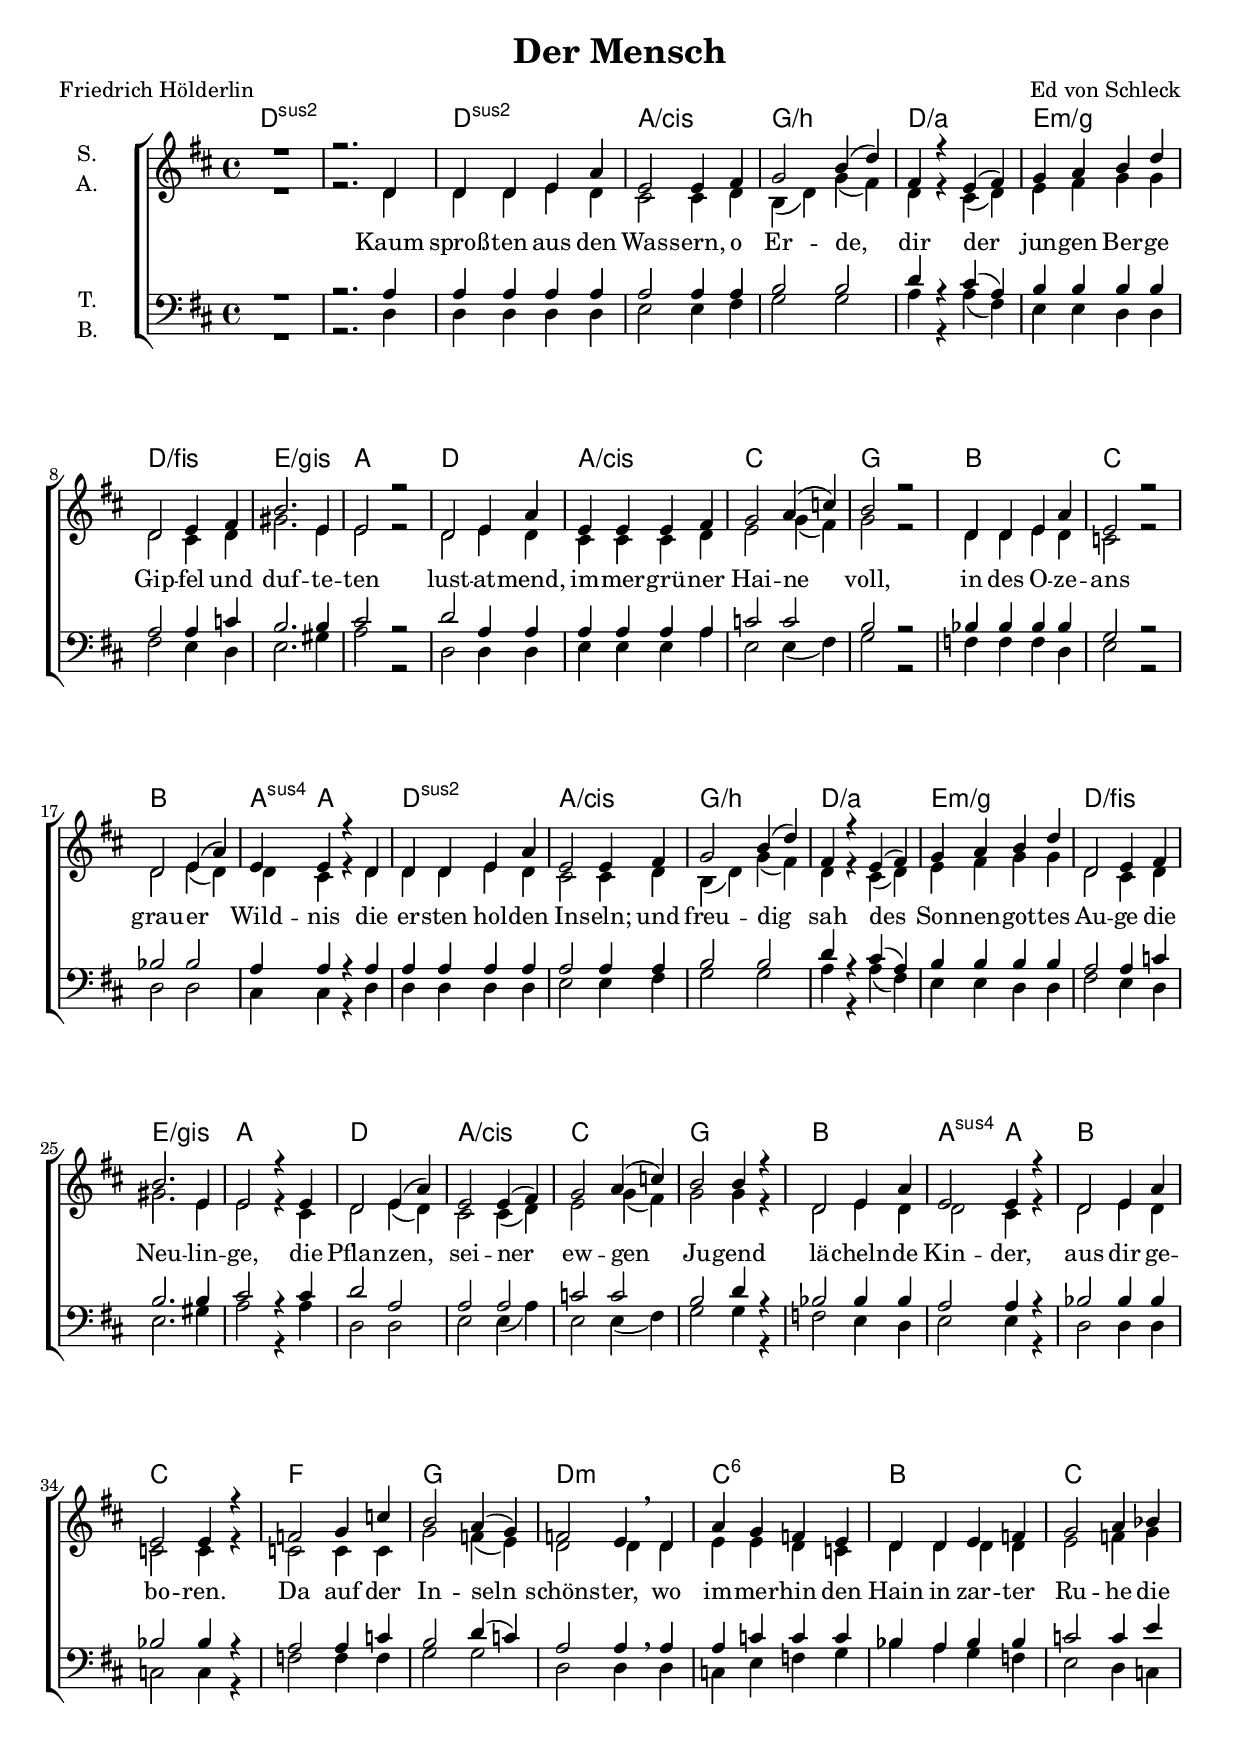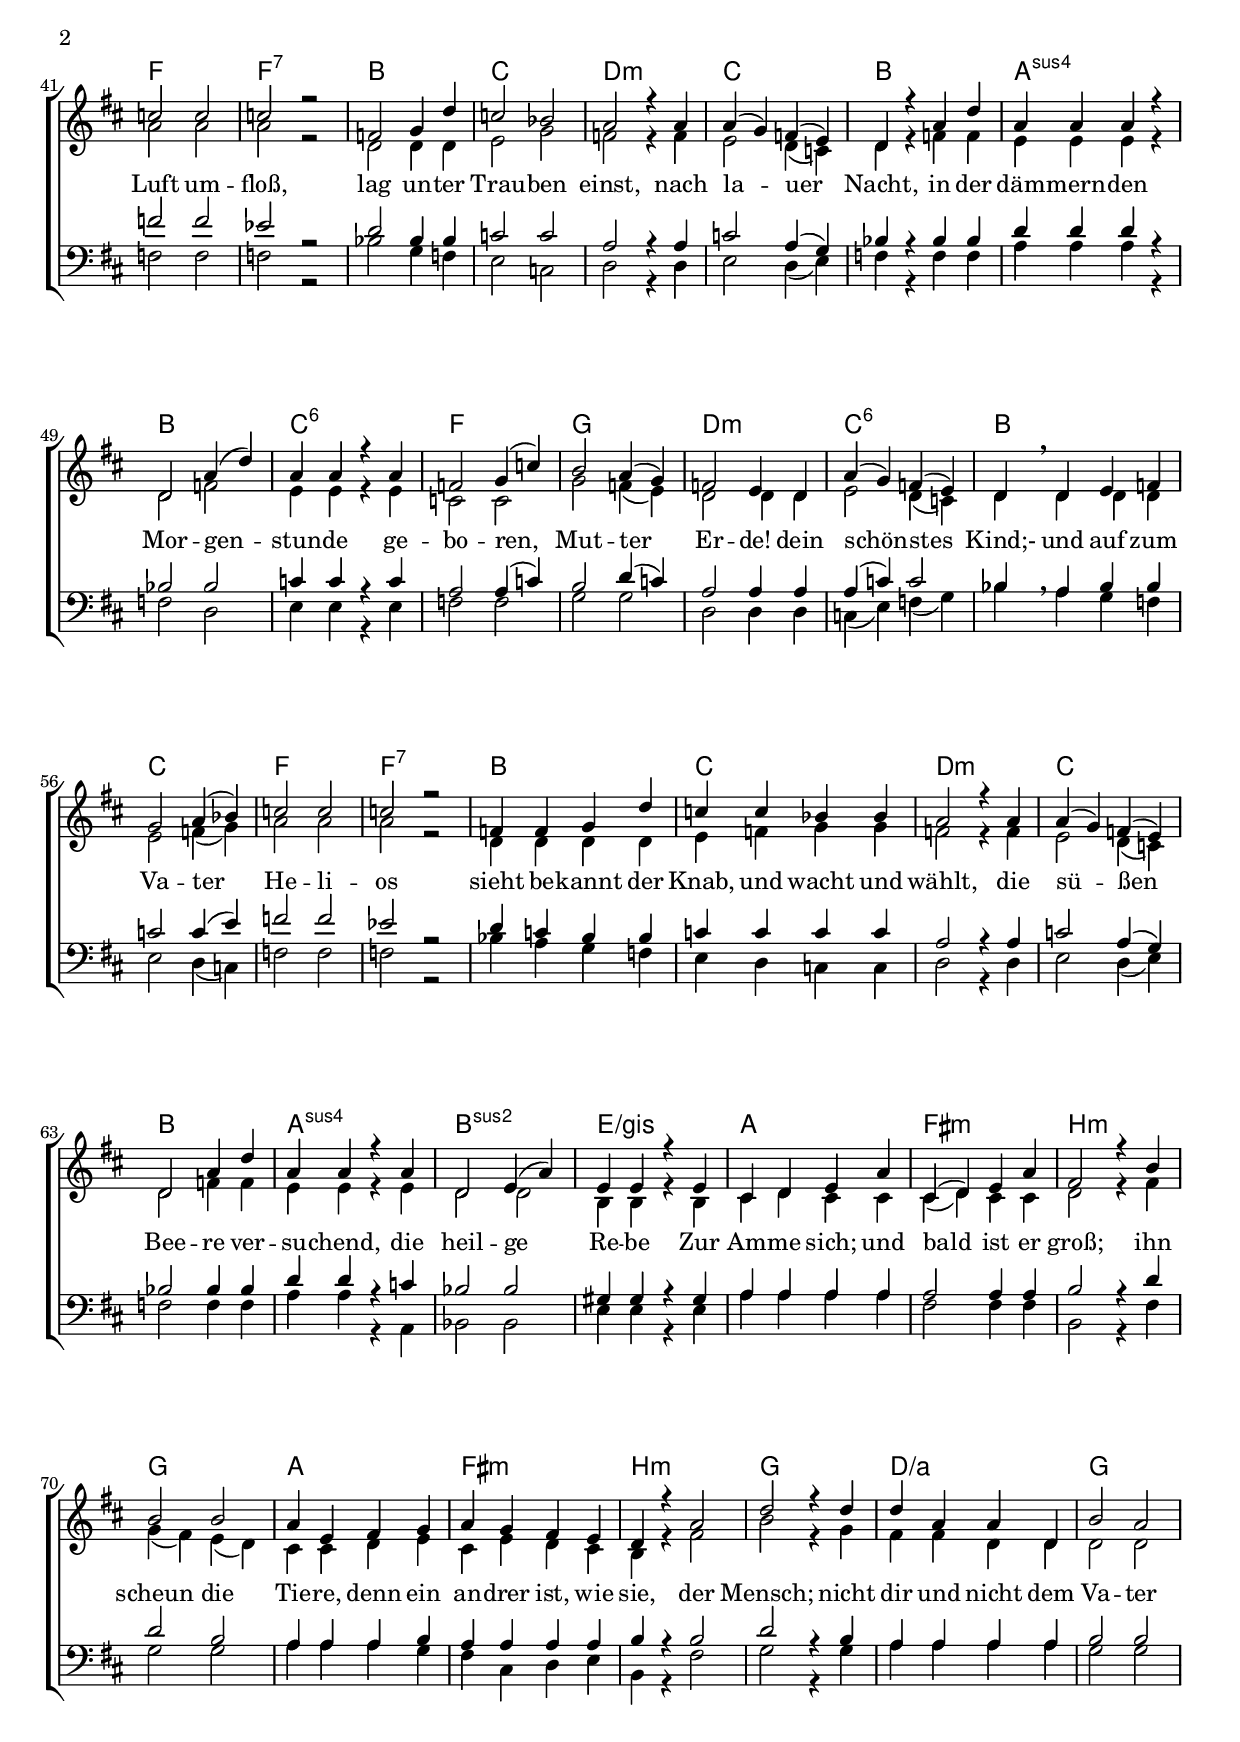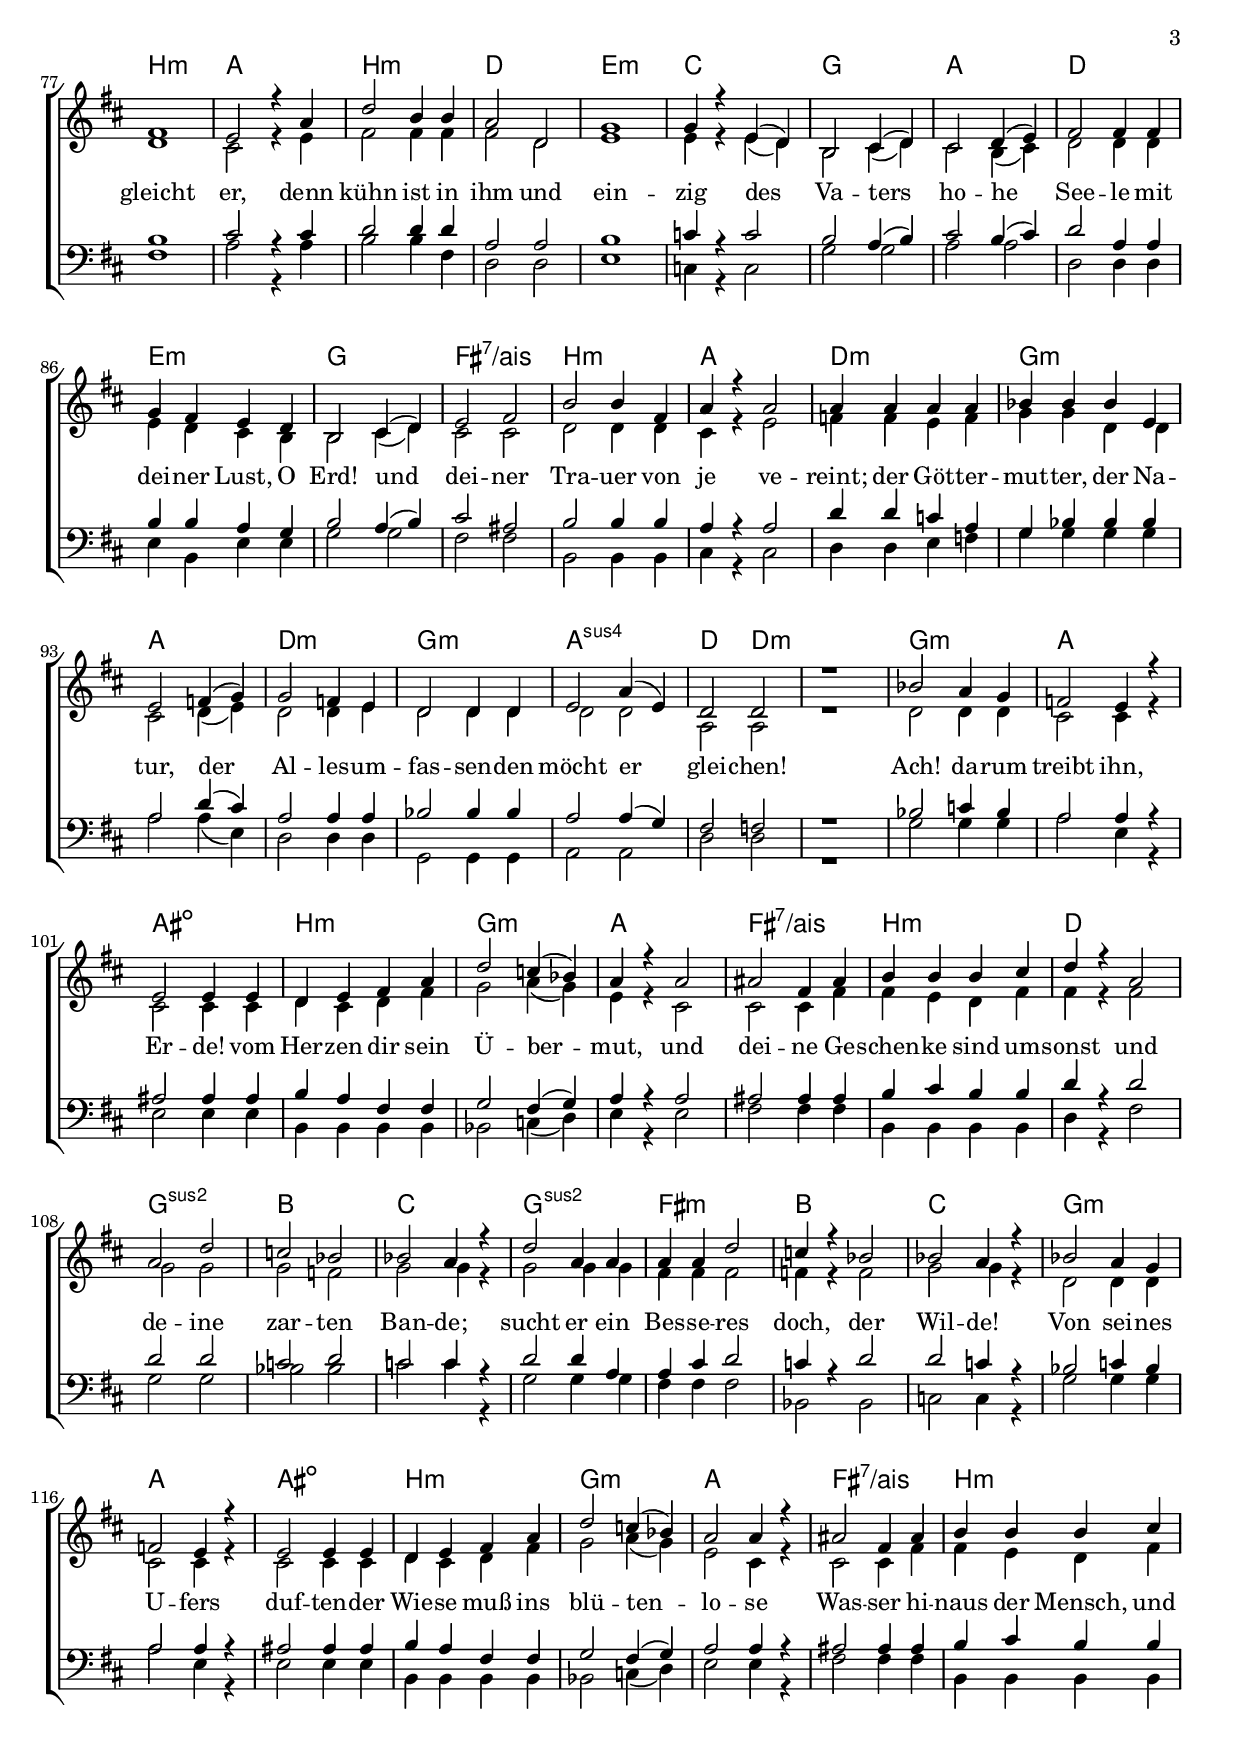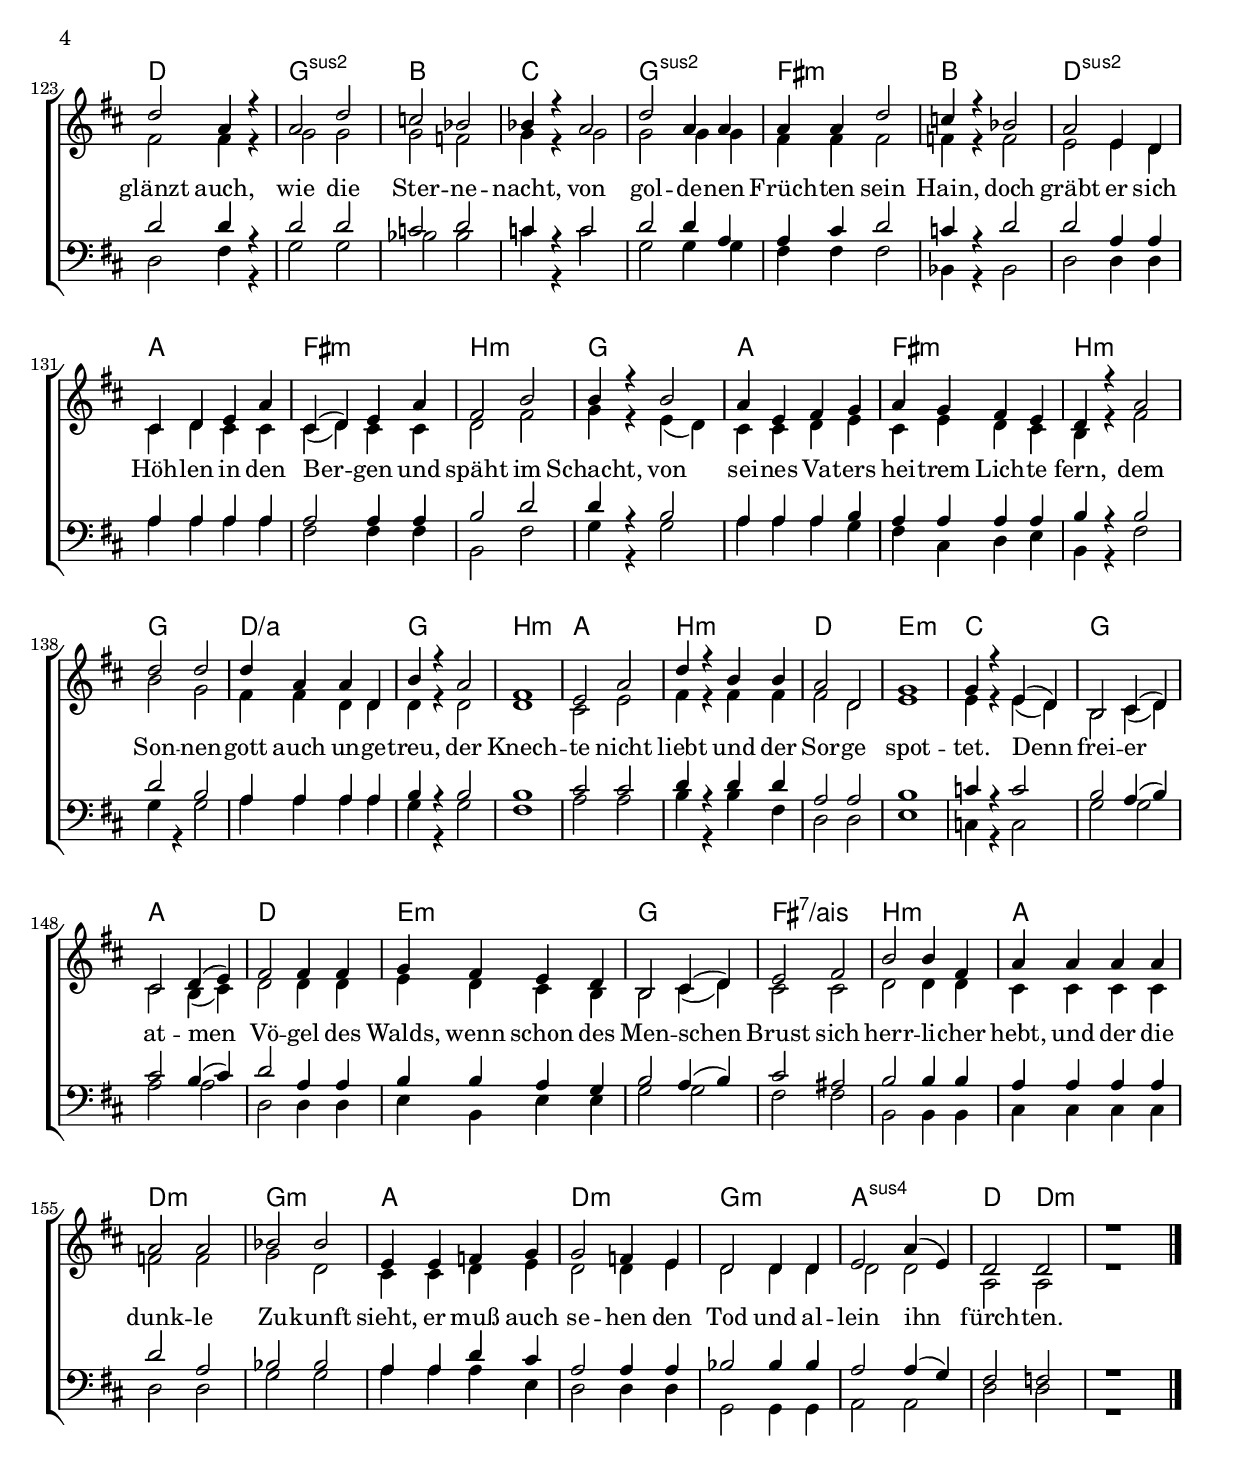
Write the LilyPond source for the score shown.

\version "2.19.82"

\header {
  title = "Der Mensch"
  composer = "Ed von Schleck"
  poet = "Friedrich Hölderlin"
}

\paper {
  #(set-paper-size "a4")
}

#(set-global-staff-size 19)


\layout {
  \context {
    \Voice
    \consists "Melody_engraver"
    \override Stem #'neutral-direction = #'()
  }
}

global = {
  \key d \major
  \time 4/4

}

chordNames = \chordmode {
  \global
  \germanChords
  d1*2:sus2
  
  d1:sus2 a/cis g/b d/a
  e:m/g d/fis e/gis a
  
  d a/cis c g
  bes c bes a4:sus4 a2.
  
  d1:sus2 a/cis g/b d/a
  e:m/g d/fis e/gis a
  
  d a/cis c g
  bes a2:sus4 a bes1 c
  
  f g d:m c:6
  bes c f f:7
  
  bes c d:m c
  bes a:sus4 bes c:6
  
  f g d:m c:6
  bes c f f:7
  
  bes c d:m c
  bes a:sus4 bes:sus2 e/gis
  
  a fis:m b:m g
  a fis:m b:m g
  d/a g b:m a
  b:m d e:m c
  
  g a d e:m
  g fis:7/ais b:m a
  d:m g:m a d:m
  g:m a:sus4 d2 d1.:m 
  
  g1:m a ais:dim b:m
  g1:m a fis:7/ais b:m
  d g:sus2 bes c
  g:sus2 fis:m bes c
  
  g1:m a ais:dim b:m
  g1:m a fis:7/ais b:m
  d g:sus2 bes c
  g:sus2 fis:m bes d:sus2
  
  a fis:m b:m g
  a fis:m b:m g
  d/a g b:m a
  b:m d e:m c
  
  g a d e:m
  g fis:7/ais b:m a
  d:m g:m a d:m
  g:m a:sus4 d2 d1.:m 
  \bar "|."
}

soprano = \relative c' {
  \global
  R1
  r2. d4
  
  d d e a
  e2 e4 fis
  g2 b4( d)
  fis,4 r e( fis)
  
  g a b d
  d,2 e4 fis
  b2. e,4
  e2 r
  
  d2 e4 a
  e e e fis
  g2 a4( c)
  b2 r
  
  d,4 d e a
  e2 r
  d e4( a)
  e e4 r d4
  
  d d e a
  e2 e4 fis
  g2 b4( d)
  fis,4 r e( fis)
  
  g a b d
  d,2 e4 fis
  b2. e,4
  e2 r4 e
  
  d2 e4( a)
  e2 e4( fis)
  g2 a4( c)
  b2 b4 r
  
  d,2 e4 a
  e2 e4 r
  d2 e4 a
  e2 e4 r
  
  f2 g4 c
  b2 a4( g)
  f2 e4\breathe d
  a' g f e
  
  d d e f
  g2 a4 bes
  c2 c2
  c2 r
 
  f,2 g4 d'
  c2 bes
  a2 r4 a
  a( g) f( e)
  
  d r a'4 d
  a a a4 r
  d,2 a'4( d)
  a4 a r a
  
  
  f2 g4( c)
  b2 a4( g)
  f2 e4 d
  a'( g) f( e)
  
  d\breathe d e f
  g2 a4( bes)
  c2 c2
  c2 r
 
  f,4 f g4 d'
  c c bes bes
  a2 r4 a
  a( g) f( e)
  
  d2 a'4 d
  a a r a4
  d,2 e4( a)
  e4 e r e
  
  cis d e a
  cis,( d) e a
  fis2 r4 b
  b2 b
  
  a4 e fis g
  a g fis e
  d r a'2
  d2 r4 d
  
  d a a d,
  b'2 a
  fis1
  e2 r4 a
  
  d2 b4 b
  a2 d,
  g1
  g4 r e( d)
  
  b2 cis4( d)
  cis2 d4( e)
  fis2 fis4 fis
  g fis e d
  
  b2 cis4( d)
  e2 fis
  b2 b4 fis
  a4 r a2
  
  a4 a a a
  bes bes bes e,
  e2 f4( g)
  g2 f4 e
  
  d2 d4 d
  e2 a4( e)
  d2 d
  r1
  
  bes'2 a4 g
  f2 e4 r
  e2 e4 e
  d e fis a
  
  d2 c4( bes)
  a4 r a2
  ais2 fis4 ais
  b b b cis
  
  d4 r a2
  a d
  c bes
  bes a4 r
  
  d2 a4 a
  a a d2
  c4 r bes2
  bes a4 r
  
  bes2 a4 g
  f2 e4 r
  e2 e4 e
  d e fis a
  
  d2 c4( bes)
  a2 a4 r
  ais2 fis4 ais
  b b b cis
  
  d2 a4 r
  a2 d
  c bes
  bes4 r a2
  
  d2 a4 a
  a a d2
  c4 r bes2
  a e4 d
  
  cis d e a
  cis,( d) e a
  fis2 b
  b4 r b2
  
  a4 e fis g
  a g fis e
  d r a'2
  d2 d
  
  d4 a a d,
  b'4 r a2
  fis1
  e2 a
  
  d4 r b4 b
  a2 d,
  g1
  g4 r e( d)
  
  b2 cis4( d)
  cis2 d4( e)
  fis2 fis4 fis
  g fis e d
  
  b2 cis4( d)
  e2 fis
  b2 b4 fis
  a4 a a a
  
  a2 a
  bes2 bes
  e,4 e f4 g
  g2 f4 e
  
  d2 d4 d
  e2 a4( e)
  d2 d
  r1
}

alto = \relative c' {
  \global
  R1
  r2. d4
  
  d d e d
  cis2 cis4 d
  b( d) g( fis)
  d r cis( d)
  
  e fis g g
  d2 cis4 d
  gis2. e4
  e2 r
  
  d2 e4 d
  cis cis cis d
  e2 g4( fis)
  g2 r
  
  d4 d e d
  c2 r
  d2 e4( d)
  d cis r d
  
  d d e d
  cis2 cis4 d
  b( d) g( fis)
  d r cis( d)
  
  e fis g g
  d2 cis4 d
  gis2. e4
  e2 r4 cis
  
  d2 e4( d)
  cis2 cis4( d)
  e2 g4( fis)
  g2 g4 r
  
  d2 e4 d
  d2 cis4 r
  d2 e4 d
  c2 c4 r
  
  
  c2 c4 c
  g'2 f4( e)
  d2 d4 d
  e4 e d c
  
  d d d d
  e2 f4 g
  a2 a
  a r
  
  d,2 d4 d
  e2 g
  f2 r4 f
  e2 d4( c)
  
  d r f f
  e e e r
  d2 f
  e4 e r e
  
  c2 c2
  g'2 f4( e)
  d2 d4 d
  e2 d4( c)
  
  d d d d
  e2 f4( g)
  a2 a
  a r
  
  d,4 d d d
  e f g g
  f2 r4 f
  e2 d4( c)
  
  d2 f4 f
  e e r e
  d2 d
  b4 b r b
  
  cis d cis cis
  cis( d) cis cis
  d2 r4 fis
  g( fis) e( d)
  
  cis4 cis d e
  cis e d cis
  b r fis'2
  b r4 g
  
  fis fis d d
  d2 d
  d1
  cis2 r4 e
  
  fis2 fis4 fis
  fis2 d
  e1
  e4 r e( d)
  
  b2 cis4( d)
  cis2 b4( cis)
  d2 d4 d
  e d cis b
  
  b2 cis4( d)
  cis2 cis
  d2 d4 d
  cis4 r e2
  
  f4 f e f
  g g d d
  cis2 d4( e)
  d2 d4 e
  
  d2 d4 d
  d2 d2
  a a
  r1
  
  d2 d4 d
  cis2 cis4 r
  cis2 cis4 cis
  d cis d fis
  
  g2 a4( g)
  e4 r cis2
  cis2 cis4 fis
  fis e d fis
  
  fis r fis2
  g2 g
  g f
  g g4 r
  
  g2 g4 g
  fis fis fis2
  f4 r f2
  g2 g4 r
  
  d2 d4 d
  cis2 cis4 r
  cis2 cis4 cis
  d cis d fis
  
  g2 a4( g)
  e2 cis4 r
  cis2 cis4 fis
  fis e d fis
  
  fis2 fis4 r
  g2 g
  g f
  g4 r g2
  
  g2 g4 g
  fis fis fis2
  f4 r f2
  e2 e4 d
  
   cis d cis cis
  cis( d) cis cis
  d2 fis
  g4 r e( d)
  
  cis4 cis d e
  cis e d cis
  b r fis'2
  b g
  
  fis4 fis d d
  d4 r d2
  d1
  cis2 e
  
  fis4 r fis fis
  fis2 d
  e1
  e4 r e( d)
  
  b2 cis4( d)
  cis2 b4( cis)
  d2 d4 d
  e d cis b
  
  b2 cis4( d)
  cis2 cis
  d2 d4 d
  cis4 cis cis cis
  
  f2 f
  g d
  cis4 cis d4 e
  d2 d4 e
  
  d2 d4 d
  d2 d2
  a a
  r1
}

tenor = \relative c' {
  \global
  R1
  r2. a4
  
  a a a a
  a2 a4 a
  b2 b
  d4 r cis( a)
  
  b b b b
  a2 a4 c
  b2. b4
  cis2 r
  
  d2 a4 a
  a a a a
  c2 c
  b r
  
  bes4 bes bes bes
  g2 r
  bes2 bes
  a4 a r a4
  
  a a a a
  a2 a4 a
  b2 b
  d4 r cis( a)
  
  b b b b
  a2 a4 c
  b2. b4
  cis2 r4 cis
  
  d2 a
  a2 a
  c2 c2
  b2 d4 r
  
  bes2 bes4 bes
  a2 a4 r
  bes2 bes4 bes
  bes2 bes4 r
  
  
  a2 a4 c
  b2 d4( c)
  a2 a4\breathe a
  
  a c c c
  bes a bes bes
  c2 c4 e
  f2 f
  es r
  
  d2 bes4 bes
  c2 c
  a2 r4 a
  c2 a4( g)
  
  bes4 r bes bes
  d d d r
  bes2 bes
  c4 c r c
  
  a2 a4( c)
  b2 d4( c)
  a2 a4 a
  
  a4( c) c2
  bes4\breathe a bes bes
  c2 c4( e)
  f2 f
  es r
  
  d4 c4 bes bes
  c c c c
  a2 r4 a
  c2 a4( g)
  
  bes2 bes4 bes
  d d r c
  bes2 bes
  gis4 gis r gis
  
  a a a a
  a2 a4 a
  b2 r4 d4
  d2 b
  
  a4 a a b
  a a a a
  b4 r b2
  d2 r4 b4
  
  a a a a
  b2 b
  b1
  cis2 r4 cis
  
  d2 d4 d
  a2 a
  b1
  c4 r c2
  
  b2 a4( b)
  cis2 b4( cis)
  d2 a4 a
  b b a g
  
  b2 a4( b)
  cis2 ais
  b2 b4 b
  a r a2
  
  d4 d c a
  g bes bes bes
  a2 d4( cis)
  a2 a4 a
  
  bes2 bes4 bes
  a2 a4( g)
  fis2 f
  r1
  
  bes2 c4 bes
  a2 a4 r
  ais2 ais4 ais
  b a fis fis
  
  g2 fis4( g)
  a r a2
  ais2 ais4 ais
  b cis b b
  
  d4 r d2
  d d
  c d
  c c4 r
  
  d2 d4 a
  a cis d2
  c4 r d2
  d2 c4 r
  
  bes2 c4 bes
  a2 a4 r
  ais2 ais4 ais
  b a fis fis
  
  g2 fis4( g)
  a2 a4 r
  ais2 ais4 ais
  b cis b b
  
  d2 d4 r
  d2 d
  c d
  c4 r c2
  
  d2 d4 a
  a cis d2
  c4 r d2
  d2 a4 a
  
  a a a a
  a2 a4 a
  b2 d2
  d4 r b2
  
  a4 a a b
  a a a a
  b4 r b2
  d2 b
  
  a4 a a a
  b4 r b2
  b1
  cis2 cis
  
  d4 r d4 d
  a2 a
  b1
  c4 r c2
  
  b2 a4( b)
  cis2 b4( cis)
  d2 a4 a
  b b a g
  
  b2 a4( b)
  cis2 ais
  b2 b4 b
  a a a a
  
  d2 a
  bes bes
  a4 a d4 cis
  a2 a4 a
  
  bes2 bes4 bes
  a2 a4( g)
  fis2 f
  r1
}

bass = \relative c {
  \global
  R1
  r2. d4
  
  d d d d
  e2 e4 fis
  g2 g
  a4 r a( fis)
  
  e e d d
  fis2 e4 d
  e2. gis4
  a2 r
  
  d,2 d4 d
  e e e a
  e2 e4( fis)
  g2 r
  
  f4 f f d
  e2 r
  d2 d
  cis4 cis r d4
  
  d d d d
  e2 e4 fis
  g2 g
  a4 r a( fis)
  
  e e d d
  fis2 e4 d
  e2. gis4
  a2 r4 a
  
  d,2 d2
  e2 e4( a)
  e2 e4( fis)
  g2 g4 r
  
  f2 e4 d
  e2 e4 r
  d2 d4 d
  c2 c4 r
  
  
  f2 f4 f
  g2 g
  d d4 d
  c e f g
  
  bes a g f
  e2 d4 c
  f2 f
  f r
  
  bes2 g4 f
  e2 c
  d r4 d
  e2 d4( e)
  
  f4 r f f
  a a a r
  f2 d
  e4 e r e
  
  f2 f2
  g2 g
  d d4 d
  c( e) f( g)
  
  bes a g f
  e2 d4( c)
  f2 f
  f r
  
  bes4 a g f
  e d c c
  d2 r4 d
  e2 d4( e)
  
  f2 f4 f
  a a r a,
  bes2 bes
  e4 e r e
  
  a a a a
  fis2 fis4 fis
  b,2 r4 fis'4
  g2 g
  
  a4 a a g
  fis cis d e
  b4 r fis'2
  g2 r4 g
  
  a a a a
  g2 g
  fis1
  a2 r4 a
  
  b2 b4 fis
  d2 d
  e1
  c4 r4 c2
  
  g'2 g
  a a
  d, d4 d
  e b e e
  
  g2 g
  fis fis
  b, b4 b
  cis r4 cis2
  
  d4 d e f
  g g g g
  a2 a4( e)
  d2 d4 d
  
  g,2 g4 g
  a2 a
  d d
  r1
  
  g2 g4 g
  a2 e4 r
  e2 e4 e
  b b b b
  
  bes2 c4( d)
  e4 r e2
  fis2 fis4 fis
  b, b b b
  
  d4 r fis2
  g2 g
  bes bes
  c c4 r
  
  g2 g4 g
  fis fis fis2
  bes,2 bes
  c c4 r
  
  g'2 g4 g
  a2 e4 r
  e2 e4 e
  b b b b
  
  bes2 c4( d)
  e2 e4 r
  fis2 fis4 fis
  b, b b b
  
  d2 fis4 r
  g2 g
  bes bes
  c4 r c2
  
  g2 g4 g
  fis fis fis2
  bes,4 r bes2
  d2 d4 d
  
  a' a a a
  fis2 fis4 fis
  b,2 fis'
  g4 r g2
  
  a4 a a g
  fis cis d e
  b4 r fis'2
  g4 r g2
  
  a4 a a a
  g4 r g2
  fis1
  a2 a
  
  b4 r b4 fis
  d2 d
  e1
  c4 r4 c2
  
  g'2 g
  a a
  d, d4 d
  e b e e
  
  g2 g
  fis fis
  b, b4 b
  cis cis cis cis
  
  d2 d
  g g
  a4 a a e
  d2 d4 d
  
  g,2 g4 g
  a2 a
  d d
  r1
}

verse = \lyricmode {
  Kaum sproß -- ten aus den Was -- sern, o Er -- de, dir
  der jun -- gen Ber -- ge Gip -- fel und duf -- te -- ten
  lust -- at -- mend, im -- mer -- grü -- ner Hai -- ne
  voll, in des O -- ze -- ans grau -- er Wild -- nis
  
  die er -- sten hol -- den In -- seln; und freu -- dig sah
  des Son -- nen -- got -- tes Au -- ge die Neu -- lin -- ge,
  die Pflan -- zen, sei -- ner ew -- gen Ju -- gend
  lä -- cheln -- de Kin -- der, aus dir ge -- bo -- ren.

  Da auf der In -- seln schöns -- ter, wo im -- mer -- hin
  den Hain in zar -- ter Ru -- he die Luft um -- floß,
  lag un -- ter Trau -- ben einst, nach la -- uer
  Nacht, in der däm -- mern -- den Mor -- gen -- stun -- de
  
  ge -- bo -- ren, Mut -- ter Er -- de! dein schön -- stes Kind;-
  und auf zum Va -- ter He -- li -- os sieht be -- kannt
  der Knab, und wacht und wählt, die sü -- ßen
  Bee -- re ver -- su -- chend, die heil -- ge Re -- be
  
  Zur Am -- me sich; und bald ist er groß; ihn scheun
  die Tie -- re, denn ein an -- drer ist, wie sie,
  der Mensch; nicht dir und nicht dem Va -- ter
  gleicht er, denn kühn ist in ihm und ein -- zig
  
  des Va -- ters ho -- he See -- le mit dei -- ner Lust,
  O Erd! und dei -- ner Tra -- uer von je ve -- reint;
  der Göt -- ter -- mut -- ter, der Na -- tur, der
  Al -- les -- um -- fas -- sen -- den möcht er glei -- chen!
  
  Ach! da -- rum treibt ihn, Er -- de! vom Her -- zen dir
  sein Ü -- ber -- mut, und dei -- ne Ge -- schen -- ke sind
  um -- sonst und de -- ine zar -- ten Ban -- de;
  sucht er ein Bes -- se -- res doch, der Wil -- de!
  
  Von sei -- nes U -- fers duf -- ten -- der Wie -- se muß
  ins blü -- ten -- lo -- se Was -- ser hi -- naus der Mensch,
  und glänzt auch, wie die Ster -- ne -- nacht, von
  gol -- de -- nen Früch -- ten sein Hain, doch gräbt er
  
  sich Höh -- len in den Ber -- gen und späht im Schacht,
  von sei -- nes Va -- ters hei -- trem Lich -- te fern,
  dem Son -- nen -- gott auch un -- ge -- treu, der
  Knech -- te nicht liebt und der Sor -- ge spot -- tet.
  
  Denn frei -- er at -- men Vö -- gel des Walds, wenn schon
  des Men -- schen Brust sich herr -- li -- cher hebt, und der
  die dunk -- le Zu -- kunft sieht, er muß auch
  se -- hen den Tod und al -- lein ihn fürch -- ten.
}

chordsPart = \new ChordNames \chordNames

choirPart = \new ChoirStaff <<
  \new Staff \with {
    instrumentName = \markup \center-column { "S." "A." }
  } <<
    \new Voice = "soprano" { \voiceOne \soprano }
    \new Voice = "alto" { \voiceTwo \alto }
  >>
  \new Lyrics \with {
    \override VerticalAxisGroup #'staff-affinity = #CENTER
  } \lyricsto "soprano" \verse
  \new Staff \with {
    instrumentName = \markup \center-column { "T." "B." }
  } <<
    \clef bass
    \new Voice = "tenor" { \voiceOne \tenor }
    \new Voice = "bass" { \voiceTwo \bass }
  >>
>>

\score {
  <<
    \chordsPart
    \choirPart
  >>
  \layout { }
  \midi {
    \tempo 4=124
  }
}
